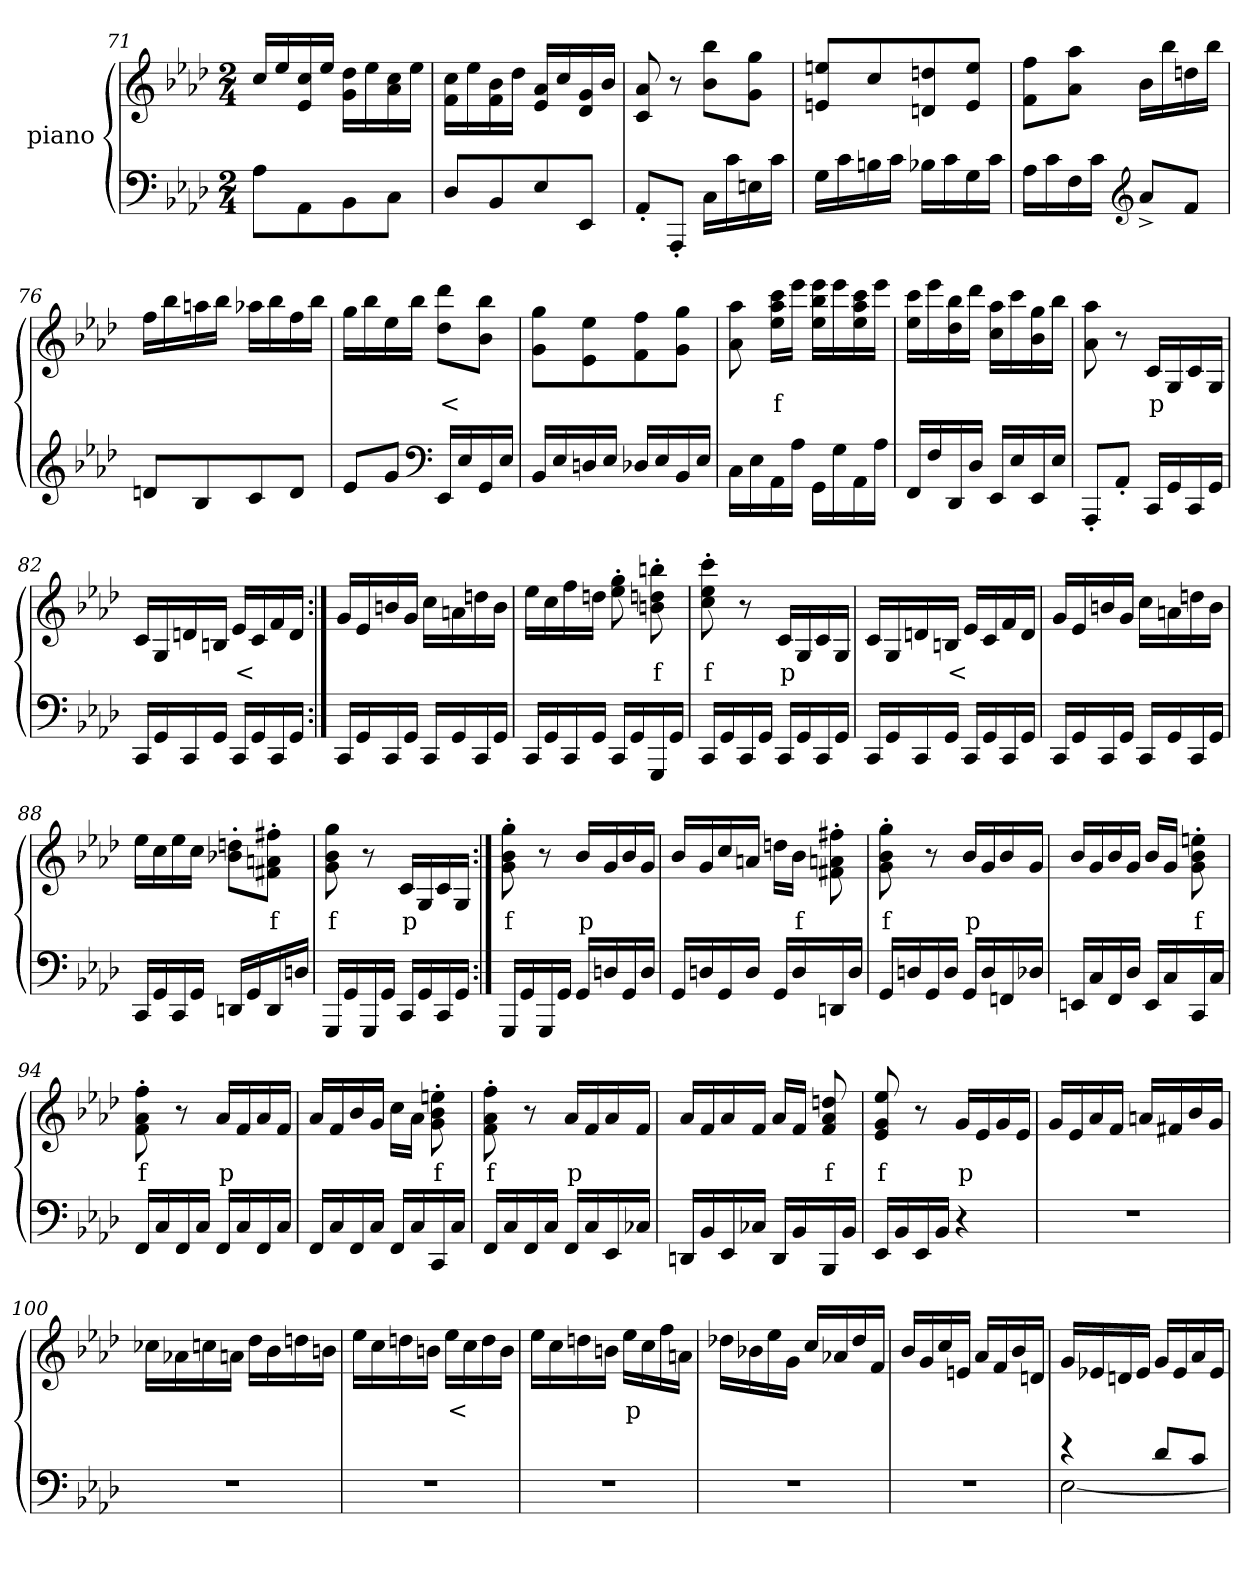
**kern	**kern	**text
*part2	*part1	*part1
*staff2	*staff1	*staff1
*	*I"piano	*
*clefF4	*clefG2	*
*k[b-e-a-d-]	*k[b-e-a-d-]	*
*A-:	*A-:	*
*M2/4	*M2/4	*
=71	=71	=71
8A-L	16ccLL	.
.	16ee-	.
8AA-	16e- 16cc	.
.	16ee-JJ	.
8BB-	16g 16dd-LL	.
.	16ee-	.
8CJ	16a- 16cc	.
.	16ee-JJ	.
=72	=72	=72
8D-L	16f 16ccLL	.
.	16ee-	.
8BB-	16f 16b-	.
.	16dd-JJ	.
8E-	16e- 16a-LL	.
.	16cc	.
8EE-J	16d- 16g	.
.	16b-JJ	.
=73	=73	=73
8AA-'>L	8c 8a-	.
8AAA-'>J	8r	.
16CLL	8b- 8bb-L	.
16c	.	.
16En	8g 8ggJ	.
16cJJ	.	.
=74	=74	=74
16GLL	8en 8eenL	.
16c	.	.
16Bn	8cc	.
16cJJ	.	.
16B-XLL	8dn 8ddn	.
16c	.	.
16G	8e 8eeJ	.
16cJJ	.	.
=75	=75	=75
16A-LL	8f 8ffL	.
16c	.	.
16F	8a- 8aa-J	.
16cJJ	.	.
*clefG2	*	*
8a-^>L	16b-LL	.
.	16bb-	.
8fJ	16ddn	.
.	16bb-JJ	.
=76	=76	=76
8dnL	16ffLL	.
.	16bb-	.
8B-	16aan	.
.	16bb-JJ	.
8c	16aa-XLL	.
.	16bb-	.
8dJ	16ff	.
.	16bb-JJ	.
=77	=77	=77
8e-L	16ggLL	.
.	16bb-	.
8gJ	16ee-	.
.	16bb-JJ	.
*clefF4	*	*
16EE-LL	8dd- 8ddd-L	<
16E-	.	.
16GG	8b- 8bb-J	.
16E-JJ	.	.
=78	=78	=78
16BB-LL	8g 8ggL	.
16E-	.	.
16Dn	8e- 8ee-	.
16E-JJ	.	.
16D-XLL	8f 8ff	.
16E-	.	.
16BB-	8g 8ggJ	.
16E-JJ	.	.
=79	=79	=79
16CLL	8a- 8aa-	.
16E-	.	.
16AA-	16ee- 16aa- 16cccLL	f
16A-JJ	16eee-JJ	.
16GGLL	16ee- 16bb- 16eee-LL	.
16G	16eee-	.
16AA-	16ee- 16aa- 16ccc	.
16A-JJ	16eee-JJ	.
=80	=80	=80
16FFLL	16ee- 16cccLL	.
16F	16eee-	.
16DD-	16dd- 16bb-	.
16D-JJ	16ddd-JJ	.
16EE-LL	16cc 16aa-LL	.
16E-	16ccc	.
16EE-	16b- 16gg	.
16E-JJ	16bb-JJ	.
=81	=81	=81
8AAA-'>L	8a- 8aa-	.
8AA-'>J	8r	.
16CCLL	16cLL	p
16GG	16G	.
16CC	16c	.
16GGJJ	16GJJ	.
=82	=82	=82
16CCLL	16cLL	.
16GG	16G	.
16CC	16dn	.
16GGJJ	16BnJJ	.
16CCLL	16e-LL	<
16GG	16c	.
16CC	16f	.
16GGJJ	16dJJ	.
=83:|!	=83:|!	=83:|!
16CCLL	16gLL	.
16GG	16e-	.
16CC	16bn	.
16GGJJ	16gJJ	.
16CCLL	16ccLL	.
16GG	16an	.
16CC	16ddn	.
16GGJJ	16bJJ	.
=84	=84	=84
16CCLL	16ee-LL	.
16GG	16cc	.
16CC	16ff	.
16GGJJ	16ddnJJ	.
16CCLL	8ee-'> 8gg'>	.
16GG	.	.
16GGG	8bn'> 8ddn'> 8bbn'>	f
16GGJJ	.	.
=85	=85	=85
16CCLL	8cc'> 8ee-'> 8ccc'>	f
16GG	.	.
16CC	8r	.
16GGJJ	.	.
16CCLL	16cLL	p
16GG	16G	.
16CC	16c	.
16GGJJ	16GJJ	.
=86	=86	=86
16CCLL	16cLL	.
16GG	16G	.
16CC	16dn	.
16GGJJ	16BnJJ	<
16CCLL	16e-LL	.
16GG	16c	.
16CC	16f	.
16GGJJ	16dJJ	.
=87	=87	=87
16CCLL	16gLL	.
16GG	16e-	.
16CC	16bn	.
16GGJJ	16gJJ	.
16CCLL	16ccLL	.
16GG	16an	.
16CC	16ddn	.
16GGJJ	16bJJ	.
=88	=88	=88
16CCLL	16ee-LL	.
16GG	16cc	.
16CC	16ee-	.
16GGJJ	16ccJJ	.
16DDnLL	8b-X'> 8ddn'>L	.
16GG	.	.
16DD	8f#X'> 8an'> 8ff#X'>J	f
16DnJJ	.	.
=89	=89	=89
16GGGLL	8g 8b- 8gg	f
16GG	.	.
16GGG	8r	.
16GGJJ	.	.
16CCLL	16cLL	p
16GG	16G	.
16CC	16c	.
16GGJJ	16GJJ	.
=90:|!	=90:|!	=90:|!
16GGGLL	8g'> 8b-'> 8gg'>	f
16GG	.	.
16GGG	8r	.
16GGJJ	.	.
16GGLL	16b-LL	p
16Dn	16g	.
16GG	16b-	.
16DJJ	16gJJ	.
=91	=91	=91
16GGLL	16b-LL	.
16Dn	16g	.
16GG	16cc	.
16DJJ	16anJJ	.
16GGLL	16ddnLL	.
16D	16b-JJ	f
16DDn	8f#X'> 8an'> 8ff#X'>	.
16DJJ	.	.
=92	=92	=92
16GGLL	8g'> 8b-'> 8gg'>	f
16Dn	.	.
16GG	8r	.
16DJJ	.	.
16GGLL	16b-LL	p
16D	16g	.
16FFn	16b-	.
16D-XJJ	16gJJ	.
=93	=93	=93
16EEnLL	16b-LL	.
16C	16g	.
16FF	16b-	.
16D-JJ	16gJJ	.
16EELL	16b-LL	.
16C	16gJJ	.
16CC	8g'> 8b-'> 8een'>	f
16CJJ	.	.
=94	=94	=94
16FFLL	8f'> 8a-'> 8ff'>	f
16C	.	.
16FF	8r	.
16CJJ	.	.
16FFLL	16a-LL	p
16C	16f	.
16FF	16a-	.
16CJJ	16fJJ	.
=95	=95	=95
16FFLL	16a-LL	.
16C	16f	.
16FF	16b-	.
16CJJ	16gJJ	.
16FFLL	16ccLL	.
16C	16a-JJ	.
16CC	8g'> 8b-'> 8een'>	f
16CJJ	.	.
=96	=96	=96
16FFLL	8f'> 8a-'> 8ff'>	f
16C	.	.
16FF	8r	.
16CJJ	.	.
16FFLL	16a-LL	p
16C	16f	.
16EE-	16a-	.
16C-XJJ	16fJJ	.
=97	=97	=97
16DDnLL	16a-LL	.
16BB-	16f	.
16EE-	16a-	.
16C-XJJ	16fJJ	.
16DDLL	16a-LL	.
16BB-	16fJJ	.
16BBB-	8f 8a- 8ddn	f
16BB-JJ	.	.
=98	=98	=98
16EE-LL	8e- 8g 8ee-	f
16BB-	.	.
16EE-	8r	.
16BB-JJ	.	.
4r	16gLL	p
.	16e-	.
.	16g	.
.	16e-JJ	.
=99	=99	=99
2r	16gLL	.
.	16e-	.
.	16a-	.
.	16fJJ	.
.	16anLL	.
.	16f#X	.
.	16b-	.
.	16gJJ	.
=100	=100	=100
2r	16cc-XLL	.
.	16a-X	.
.	16ccn	.
.	16anJJ	.
.	16dd-LL	.
.	16b-	.
.	16ddn	.
.	16bnJJ	.
=101	=101	=101
2r	16ee-LL	.
.	16cc	.
.	16ddn	.
.	16bnJJ	.
.	16ee-LL	<
.	16cc	.
.	16dd	.
.	16bJJ	.
=102	=102	=102
2r	16ee-LL	.
.	16cc	.
.	16ddn	.
.	16bnJJ	.
.	16ee-LL	p
.	16cc	.
.	16ff	.
.	16anJJ	.
=103	=103	=103
2r	16dd-XLL	.
.	16b-X	.
.	16ee-	.
.	16gJJ	.
.	16ccLL	.
.	16a-X	.
.	16dd-	.
.	16fJJ	.
=104	=104	=104
2r	16b-LL	.
.	16g	.
.	16cc	.
.	16enJJ	.
.	16a-LL	.
.	16f	.
.	16b-	.
.	16dnJJ	.
=105	=105	=105
*^	*	*
4r	[2E-	16gLL	.
.	.	16e-X	.
.	.	16dn	.
.	.	16e-JJ	.
8d-L	.	16gLL	.
.	.	16e-	.
8cJ	.	16a-	.
.	.	16e-JJ	.
*v	*v	*	*
=	=	=
*-	*-	*-
